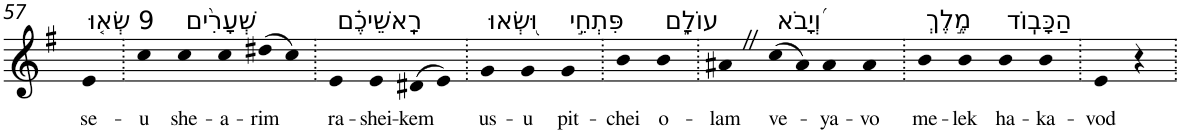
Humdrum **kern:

**kern	**text
*part1	*part1
*staff1	*staff1
*I"Piano	*
*I'Pno	*
!!LO:PB:g=z
*clefG2	*
*k[f#]	*
*G:	*
=57	=57
!LO:TX:a:t=9 שְׂא֤וּ	!
!	!LO:LY:b
4e	se-
=58.	=58.
!	!LO:LY:b
4cc	-u
!LO:TX:a:t=שְׁעָרִ֨ים	!
!	!LO:LY:b
4cc	she-
!	!LO:LY:b
4cc	-a-
!	!LO:LY:b
(>8dd#X	-rim
8cc)	.
=59.	=59.
!LO:TX:a:t=רָֽאשֵׁיכֶ֗ם	!
!	!LO:LY:b
4e	ra-
!	!LO:LY:b
4e	-shei-
!	!LO:LY:b
(>8d#X	-kem
8e)	.
=60.	=60.
!LO:TX:a:t=וּ֭שְׂאוּ	!
!	!LO:LY:b
4g	us-
!	!LO:LY:b
4g	-u
!LO:TX:a:t=פִּתְחֵ֣י	!
!	!LO:LY:b
4g	pit-
=61.	=61.
!	!LO:LY:b
4b	-chei
!LO:TX:a:t=עוֹלָ֑ם	!
!	!LO:LY:b
4b	o-
=62.	=62.
!	!LO:LY:b
4a#XZ	-lam
!LO:TX:a:t=וְ֝יָבֹא	!
!	!LO:LY:b
(>8cc	ve-
8a#)	.
!	!LO:LY:b
4a#	-ya-
!	!LO:LY:b
4a#	-vo
=63.	=63.
!LO:TX:a:t=מֶ֣לֶךְ	!
!	!LO:LY:b
4b	me-
!	!LO:LY:b
4b	-lek
!LO:TX:a:t=הַכָּבֽוֹד	!
!	!LO:LY:b
4b	ha-
!	!LO:LY:b
4b	-ka-
=64.	=64.
!	!LO:LY:b
4e	-vod
4r	.
=.	=.
*-	*-
